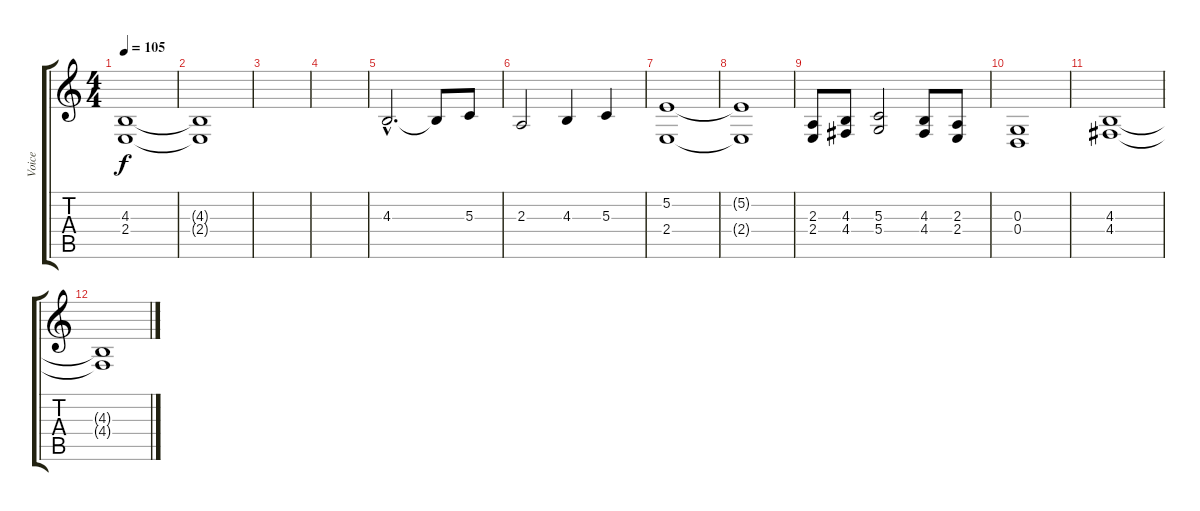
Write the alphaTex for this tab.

\track ("Voice" "Voice") {instrument choiraahs}
\staff {score tabs}
\tuning (E4 B3 G3 D3 A2 E2) {hide}
\ts (4 4)
\tempo 105
\clef g2
\ks c
(4.3 2.4).1{dy f} |
(4.3{t} 2.4{t}).1 |
|
|
4.3{hac}.2{d} 4.3{t}.8 5.3.8 |
2.3.2 4.3.4 5.3.4 |
(5.2 2.4).1 |
(5.2{t} 2.4{t}).1 |
(2.3 2.4).8 (4.3 4.4).8 (5.3 5.4).2 (4.3 4.4).8 (2.3 2.4).8 |
(0.3 0.4).1 |
(4.3 4.4).1 |
(4.3{t} 4.4{t}).1
